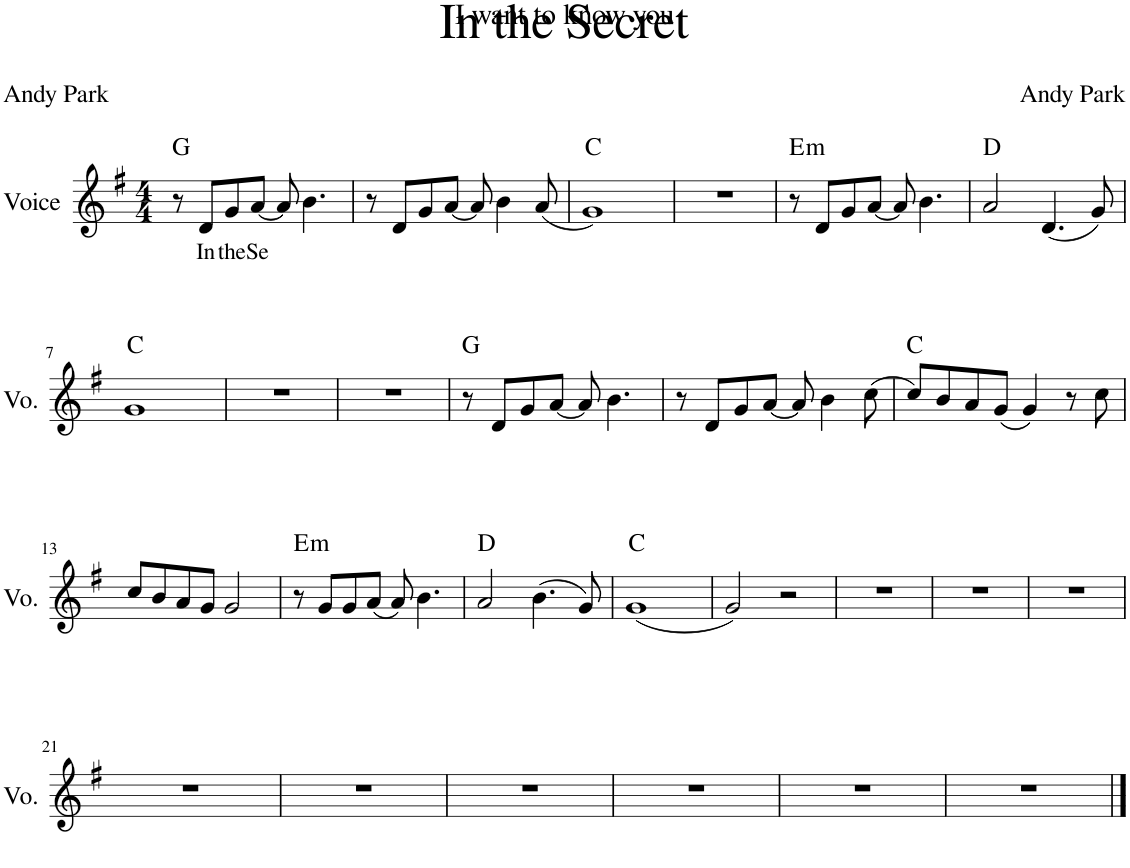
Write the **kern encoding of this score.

**kern	**text	**harte
*part1	*part1	*part1
*staff1	*staff1	*
*I"Voice	*	*
*I'Vo.	*	*
*clefG2	*	*
*k[f#]	*	*
*M4/4	*	*
=1	=1	=1
8r	.	G:maj
!	!LO:LY:b	!
8d/L	In	.
!	!LO:LY:b	!
8g/	the	.
!	!LO:LY:b	!
[8a/J	Se	.
8a/]	.	.
4.b\	.	.
=2	=2	=2
8r	.	.
8d/L	.	.
8g/	.	.
[8a/J	.	.
8a/]	.	.
4b\	.	.
(8a/	.	.
=3	=3	=3
1g)	.	C:maj
=4	=4	=4
1r	.	.
=5	=5	=5
!	!	!LO:H:kt=m
8r	.	E:min
8d/L	.	.
8g/	.	.
[8a/J	.	.
8a/]	.	.
4.b\	.	.
=6	=6	=6
2a/	.	D:maj
(4.d/	.	.
8g/)	.	.
!!LO:LB:g=z
=7	=7	=7
1g	.	C:maj
=8	=8	=8
1r	.	.
=9	=9	=9
1r	.	.
=10	=10	=10
8r	.	G:maj
8d/L	.	.
8g/	.	.
[8a/J	.	.
8a/]	.	.
4.b\	.	.
=11	=11	=11
8r	.	.
8d/L	.	.
8g/	.	.
[8a/J	.	.
8a/]	.	.
4b\	.	.
(8cc\	.	.
=12	=12	=12
8cc/L)	.	C:maj
8b/	.	.
8a/	.	.
(8g/J	.	.
4g/)	.	.
8r	.	.
8cc\	.	.
!!LO:LB:g=z
=13	=13	=13
8cc/L	.	.
8b/	.	.
8a/	.	.
8g/J	.	.
2g/	.	.
=14	=14	=14
!	!	!LO:H:kt=m
8r	.	E:min
8g/L	.	.
8g/	.	.
(8a/J	.	.
8a/)	.	.
4.b\	.	.
=15	=15	=15
2a/	.	D:maj
(4.b\	.	.
8g/)	.	.
=16	=16	=16
(1g	.	C:maj
=17	=17	=17
2g/)	.	.
2r	.	.
=18	=18	=18
1r	.	.
=19	=19	=19
1r	.	.
=20	=20	=20
1r	.	.
!!LO:LB:g=z
=21	=21	=21
1r	.	.
=22	=22	=22
1r	.	.
=23	=23	=23
1r	.	.
=24	=24	=24
1r	.	.
=25	=25	=25
1r	.	.
=26	=26	=26
1r	.	.
==	==	==
*-	*-	*-
